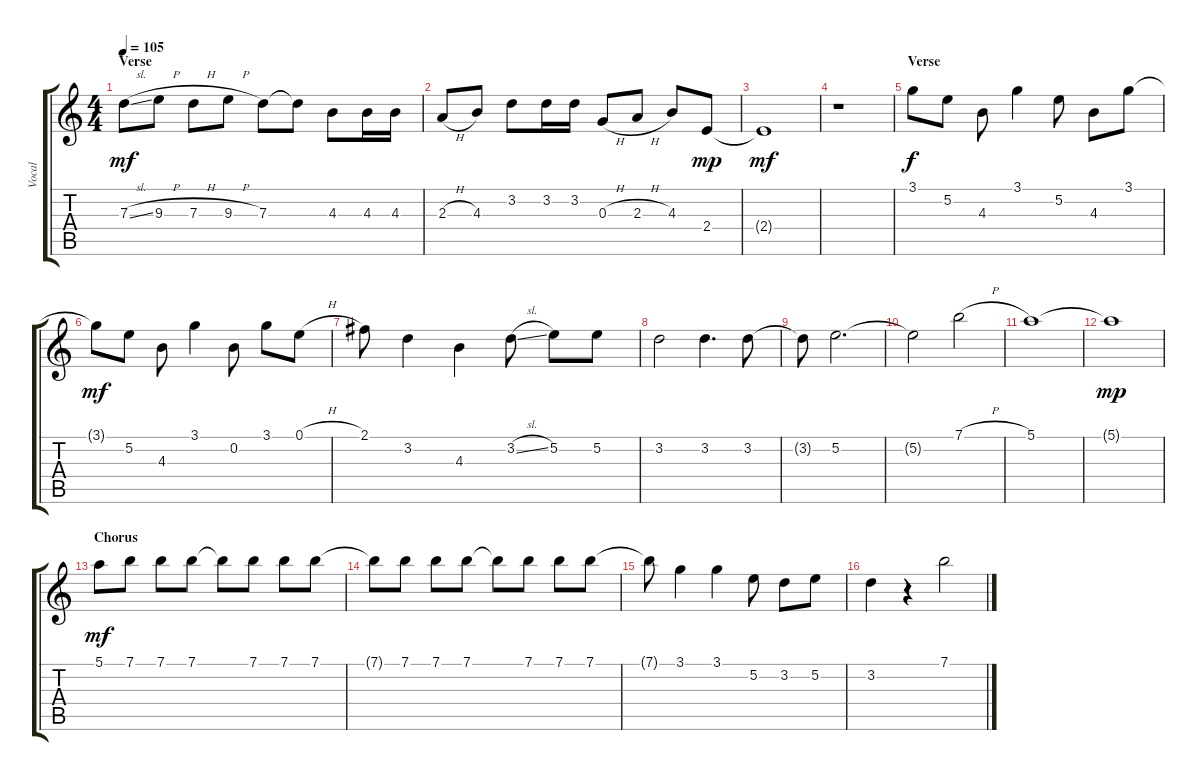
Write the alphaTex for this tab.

\track ("Vocal" "Vocal") {instrument acousticguitarsteel}
\staff {score tabs}
\tuning (E4 B3 G3 D3 A2 C2) {hide}
\ts (4 4)
\section ("" "Verse")
\tempo 105
\clef g2
\ks c
7.3{sl}.8{dy mf instrument acousticguitarsteel} 9.3{h}.8 7.3{h}.8 9.3{h}.8 7.3.8 7.3{t}.8 4.3.8 4.3.16 4.3.16 |
2.3{h}.8 4.3.8 3.2.8 3.2.16 3.2.16 0.3{h}.8 2.3{h}.8 4.3.8 2.4.8{dy mp} |
2.4{t}.1{dy mf} |
r.1 |
\section ("" "Verse")
3.1.8{dy f} 5.2.8 4.3.8 3.1.4 5.2.8 4.3.8 3.1.8 |
3.1{t}.8{dy mf} 5.2.8 4.3.8 3.1.4 0.2.8 3.1.8 0.1{h}.8 |
2.1.8 3.2.4 4.3.4 3.2{sl}.8 5.2.8 5.2.8 |
3.2.2 3.2.4{d} 3.2.8 |
3.2{t}.8 5.2.2{d} |
5.2{t}.2 7.1{h}.2 |
5.1.1 |
5.1{t}.1{dy mp} |
\section ("" "Chorus")
5.1.8{dy mf} 7.1.8 7.1.8 7.1.8 7.1{t}.8 7.1.8 7.1.8 7.1.8 |
7.1{t}.8 7.1.8 7.1.8 7.1.8 7.1{t}.8 7.1.8 7.1.8 7.1.8 |
7.1{t}.8 3.1.4 3.1.4 5.2.8 3.2.8 5.2.8 |
3.2.4 r.4 7.1.2
